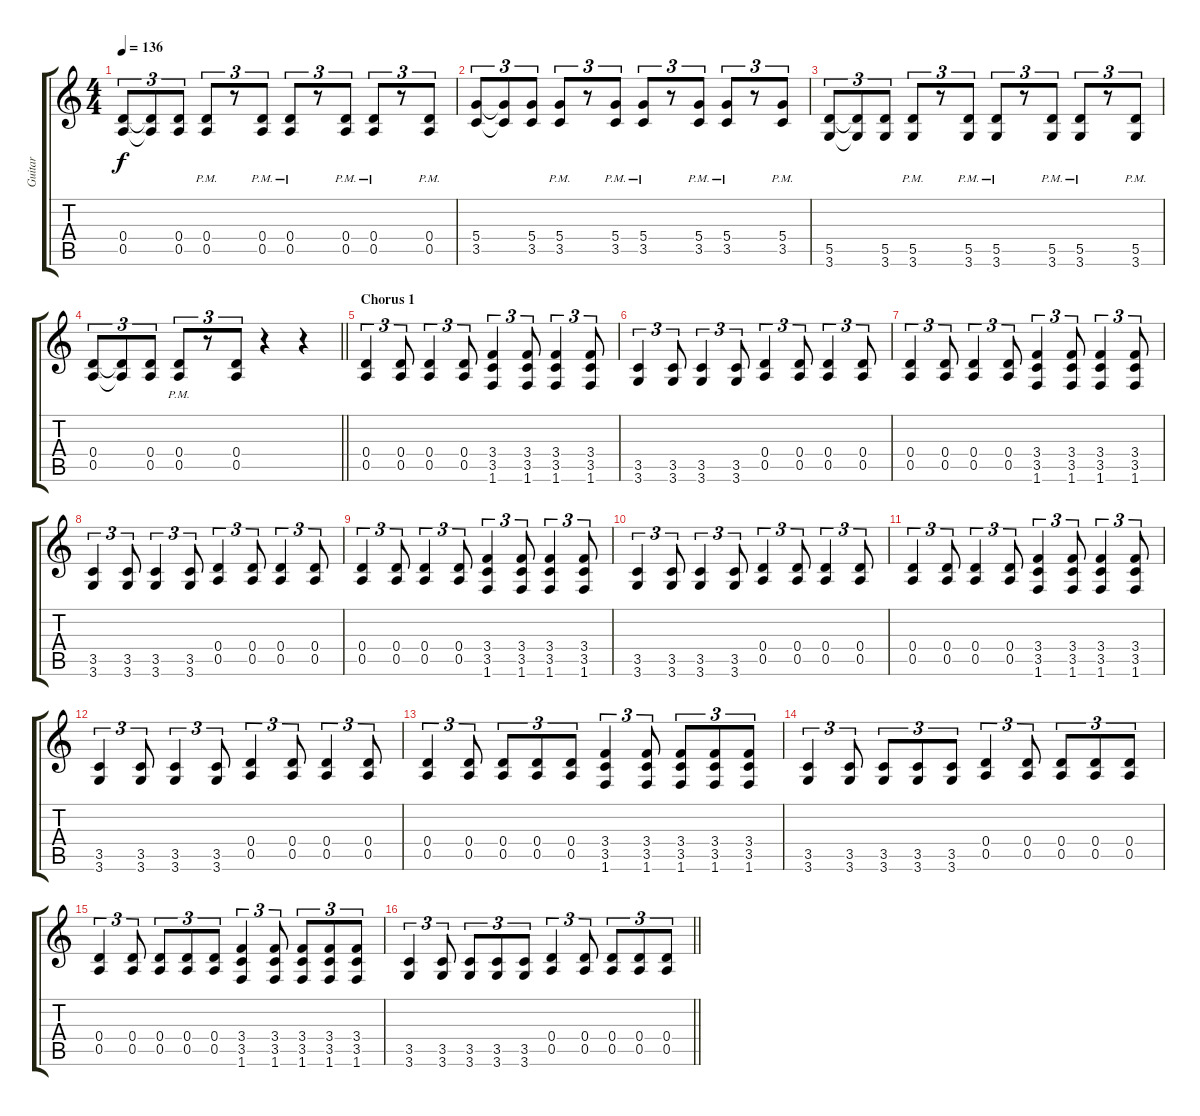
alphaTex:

\track ("Guitar" "Guitar") {instrument distortionguitar}
\staff {score tabs}
\tuning (E4 B3 G3 D3 A2 E2) {hide}
\ts (4 4)
\tempo 136
\clef g2
\ks c
(0.4 0.5).8{tu (3 2) dy f} (0.4{t} 0.5{t}).8{tu (3 2)} (0.4 0.5).8{tu (3 2)} (0.4 0.5{pm}).8{tu (3 2)} r.8{tu (3 2)} (0.4 0.5{pm}).8{tu (3 2)} (0.4 0.5{pm}).8{tu (3 2)} r.8{tu (3 2)} (0.4 0.5{pm}).8{tu (3 2)} (0.4 0.5{pm}).8{tu (3 2)} r.8{tu (3 2)} (0.4 0.5{pm}).8{tu (3 2)} |
(5.4 3.5).8{tu (3 2)} (5.4{t} 3.5{t}).8{tu (3 2)} (5.4 3.5).8{tu (3 2)} (5.4{pm} 3.5{pm}).8{tu (3 2)} r.8{tu (3 2)} (5.4{pm} 3.5{pm}).8{tu (3 2)} (5.4{pm} 3.5{pm}).8{tu (3 2)} r.8{tu (3 2)} (5.4{pm} 3.5{pm}).8{tu (3 2)} (5.4{pm} 3.5{pm}).8{tu (3 2)} r.8{tu (3 2)} (5.4{pm} 3.5{pm}).8{tu (3 2)} |
(5.5 3.6).8{tu (3 2)} (5.5{t} 3.6{t}).8{tu (3 2)} (5.5 3.6).8{tu (3 2)} (5.5{pm} 3.6{pm}).8{tu (3 2)} r.8{tu (3 2)} (5.5{pm} 3.6{pm}).8{tu (3 2)} (5.5{pm} 3.6{pm}).8{tu (3 2)} r.8{tu (3 2)} (5.5{pm} 3.6{pm}).8{tu (3 2)} (5.5{pm} 3.6{pm}).8{tu (3 2)} r.8{tu (3 2)} (5.5{pm} 3.6{pm}).8{tu (3 2)} |
\barLineRight lightlight
(0.4 0.5).8{tu (3 2)} (0.4{t} 0.5{t}).8{tu (3 2)} (0.4 0.5).8{tu (3 2)} (0.4 0.5{pm}).8{tu (3 2)} r.8{tu (3 2)} (0.4 0.5).8{tu (3 2)} r.4 r.4 |
\section ("" "Chorus 1")
(0.4 0.5).4{tu (3 2)} (0.4 0.5).8{tu (3 2)} (0.4 0.5).4{tu (3 2)} (0.4 0.5).8{tu (3 2)} (3.4 3.5 1.6).4{tu (3 2)} (3.4 3.5 1.6).8{tu (3 2)} (3.4 3.5 1.6).4{tu (3 2)} (3.4 3.5 1.6).8{tu (3 2)} |
(3.5 3.6).4{tu (3 2)} (3.5 3.6).8{tu (3 2)} (3.5 3.6).4{tu (3 2)} (3.5 3.6).8{tu (3 2)} (0.4 0.5).4{tu (3 2)} (0.4 0.5).8{tu (3 2)} (0.4 0.5).4{tu (3 2)} (0.4 0.5).8{tu (3 2)} |
(0.4 0.5).4{tu (3 2)} (0.4 0.5).8{tu (3 2)} (0.4 0.5).4{tu (3 2)} (0.4 0.5).8{tu (3 2)} (3.4 3.5 1.6).4{tu (3 2)} (3.4 3.5 1.6).8{tu (3 2)} (3.4 3.5 1.6).4{tu (3 2)} (3.4 3.5 1.6).8{tu (3 2)} |
(3.5 3.6).4{tu (3 2)} (3.5 3.6).8{tu (3 2)} (3.5 3.6).4{tu (3 2)} (3.5 3.6).8{tu (3 2)} (0.4 0.5).4{tu (3 2)} (0.4 0.5).8{tu (3 2)} (0.4 0.5).4{tu (3 2)} (0.4 0.5).8{tu (3 2)} |
(0.4 0.5).4{tu (3 2)} (0.4 0.5).8{tu (3 2)} (0.4 0.5).4{tu (3 2)} (0.4 0.5).8{tu (3 2)} (3.4 3.5 1.6).4{tu (3 2)} (3.4 3.5 1.6).8{tu (3 2)} (3.4 3.5 1.6).4{tu (3 2)} (3.4 3.5 1.6).8{tu (3 2)} |
(3.5 3.6).4{tu (3 2)} (3.5 3.6).8{tu (3 2)} (3.5 3.6).4{tu (3 2)} (3.5 3.6).8{tu (3 2)} (0.4 0.5).4{tu (3 2)} (0.4 0.5).8{tu (3 2)} (0.4 0.5).4{tu (3 2)} (0.4 0.5).8{tu (3 2)} |
(0.4 0.5).4{tu (3 2)} (0.4 0.5).8{tu (3 2)} (0.4 0.5).4{tu (3 2)} (0.4 0.5).8{tu (3 2)} (3.4 3.5 1.6).4{tu (3 2)} (3.4 3.5 1.6).8{tu (3 2)} (3.4 3.5 1.6).4{tu (3 2)} (3.4 3.5 1.6).8{tu (3 2)} |
(3.5 3.6).4{tu (3 2)} (3.5 3.6).8{tu (3 2)} (3.5 3.6).4{tu (3 2)} (3.5 3.6).8{tu (3 2)} (0.4 0.5).4{tu (3 2)} (0.4 0.5).8{tu (3 2)} (0.4 0.5).4{tu (3 2)} (0.4 0.5).8{tu (3 2)} |
(0.4 0.5).4{tu (3 2)} (0.4 0.5).8{tu (3 2)} (0.4 0.5).8{tu (3 2)} (0.4 0.5).8{tu (3 2)} (0.4 0.5).8{tu (3 2)} (3.4 3.5 1.6).4{tu (3 2)} (3.4 3.5 1.6).8{tu (3 2)} (3.4 3.5 1.6).8{tu (3 2)} (3.4 3.5 1.6).8{tu (3 2)} (3.4 3.5 1.6).8{tu (3 2)} |
(3.5 3.6).4{tu (3 2)} (3.5 3.6).8{tu (3 2)} (3.5 3.6).8{tu (3 2)} (3.5 3.6).8{tu (3 2)} (3.5 3.6).8{tu (3 2)} (0.4 0.5).4{tu (3 2)} (0.4 0.5).8{tu (3 2)} (0.4 0.5).8{tu (3 2)} (0.4 0.5).8{tu (3 2)} (0.4 0.5).8{tu (3 2)} |
(0.4 0.5).4{tu (3 2)} (0.4 0.5).8{tu (3 2)} (0.4 0.5).8{tu (3 2)} (0.4 0.5).8{tu (3 2)} (0.4 0.5).8{tu (3 2)} (3.4 3.5 1.6).4{tu (3 2)} (3.4 3.5 1.6).8{tu (3 2)} (3.4 3.5 1.6).8{tu (3 2)} (3.4 3.5 1.6).8{tu (3 2)} (3.4 3.5 1.6).8{tu (3 2)} |
\barLineRight lightlight
(3.5 3.6).4{tu (3 2)} (3.5 3.6).8{tu (3 2)} (3.5 3.6).8{tu (3 2)} (3.5 3.6).8{tu (3 2)} (3.5 3.6).8{tu (3 2)} (0.4 0.5).4{tu (3 2)} (0.4 0.5).8{tu (3 2)} (0.4 0.5).8{tu (3 2)} (0.4 0.5).8{tu (3 2)} (0.4 0.5).8{tu (3 2)}
